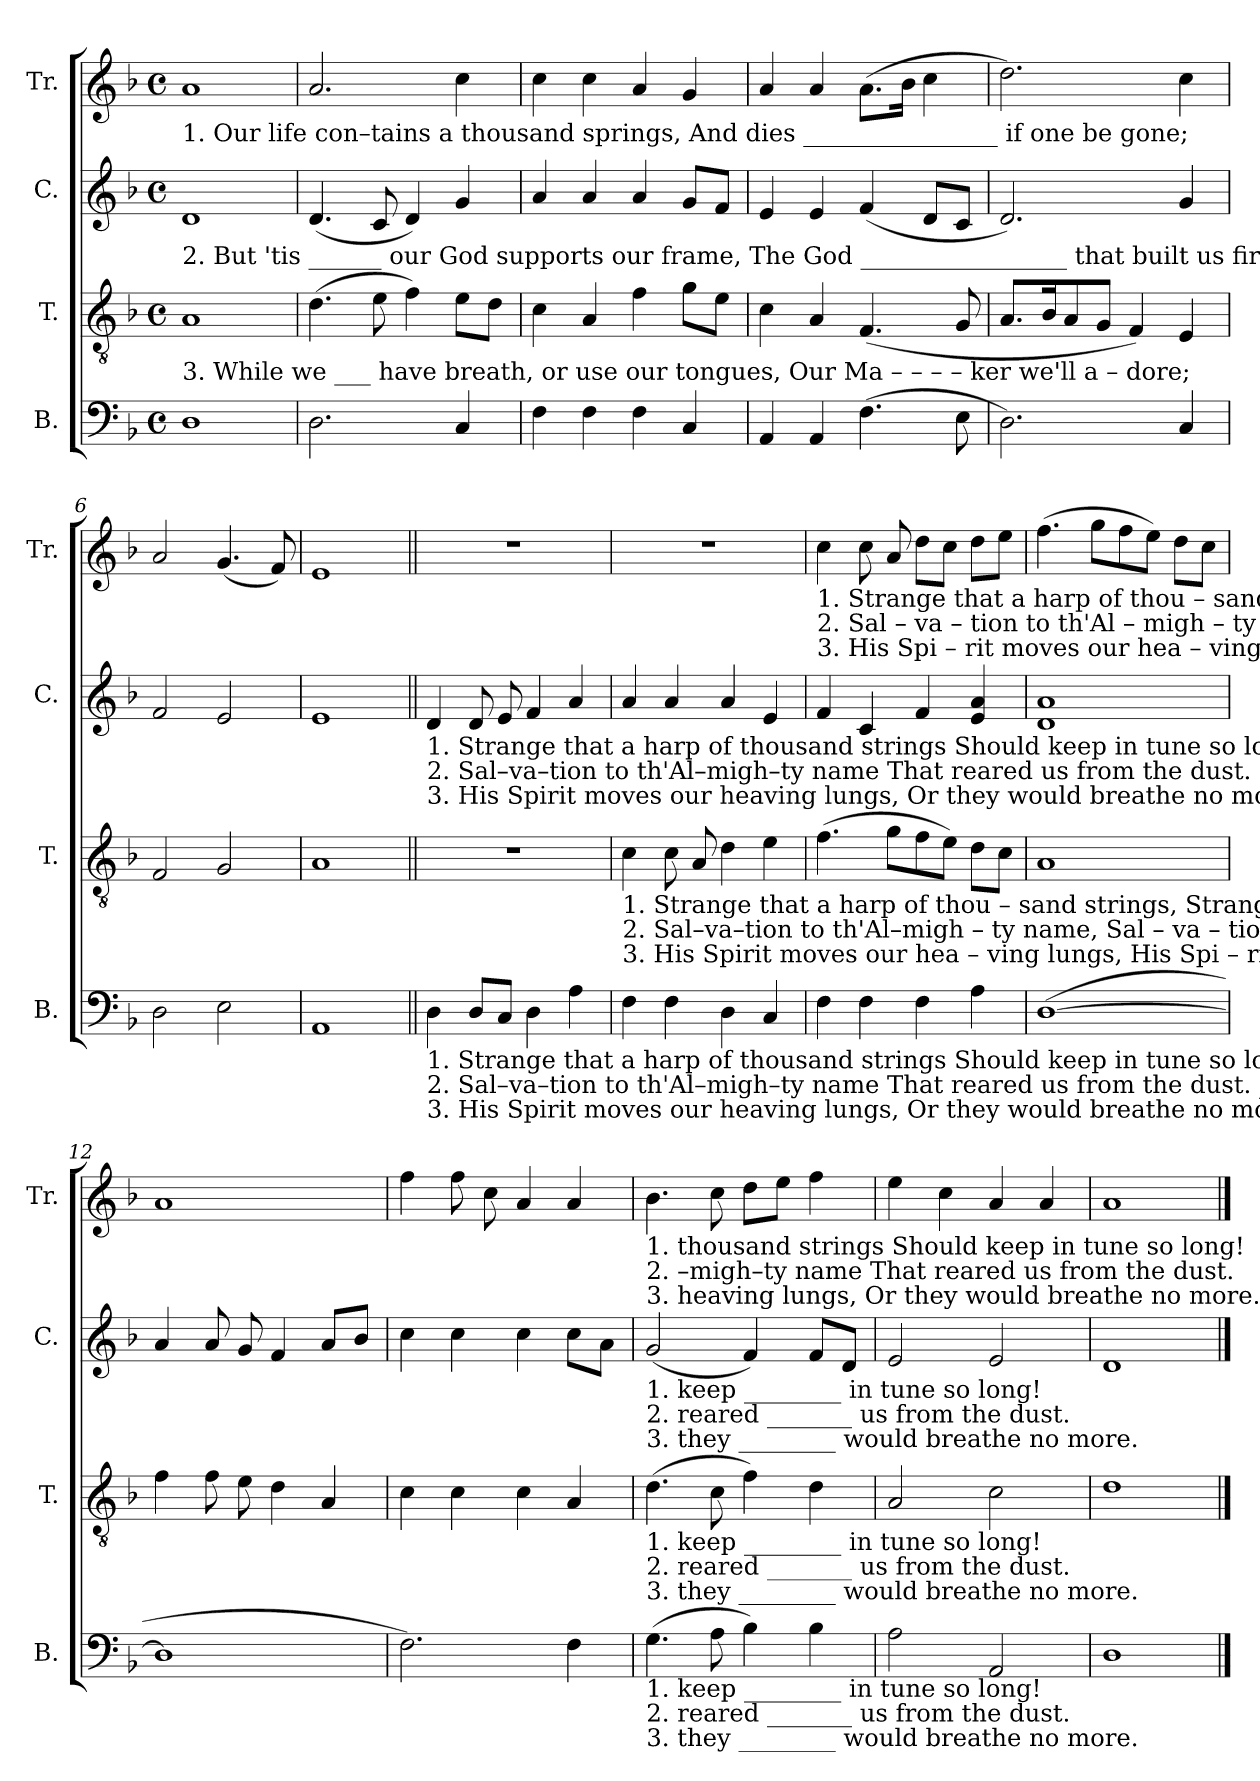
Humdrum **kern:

**kern	**kern	**kern	**kern
*part4	*part3	*part2	*part1
*staff4	*staff3	*staff2	*staff1
*I"B.	*I"T.	*I"C.	*I"Tr.
*I'B.	*I'T.	*I'C.	*I'Tr.
*clefF4	*clefGv2	*clefG2	*clefG2
*k[b-]	*k[b-]	*k[b-]	*k[b-]
*M4/4	*M4/4	*M4/4	*M4/4
*met(c)	*met(c)	*met(c)	*met(c)
*MM90	*MM90	*MM90	*MM90
=1	=1	=1	=1
!	!	!	!LO:TX:b:t=1. Our    life               con–tains  a thousand springs, And  dies ________________   if      one   be           gone;
!	!	!LO:TX:b:t=2. But   'tis ______  our  God supports our frame, The God _________________ that    built   us          first&colon;	!
!	!LO:TX:b:t=3. While  we ___ have breath, or use our tongues,  Our Ma        –       –       –       –        ker   we'll   a      –     dore;	!	!
1D	1A	1d	1a
=2	=2	=2	=2
2.D\	(4.d\	(4.d/	2.a/
.	8e\	8c/	.
.	4f\)	4d/)	.
4C/	8e\L	4g/	4cc\
.	8d\J	.	.
=3	=3	=3	=3
4F\	4c\	4a/	4cc\
4F\	4A/	4a/	4cc\
4F\	4f\	4a/	4a/
4C/	8g\L	8g/L	4g/
.	8e\J	8f/J	.
=4	=4	=4	=4
4AA/	4c\	4e/	4a/
4AA/	4A/	4e/	4a/
(4.F\	(4.F/	(4f/	(8.a\L
.	.	.	16b-\Jk
.	.	8d/L	4cc\
8E\	8G/	8c/J	.
=5	=5	=5	=5
2.D\)	8.A/L	2.d/)	2.dd\)
.	16B-/K	.	.
.	8A/	.	.
.	8G/J	.	.
.	4F/)	.	.
4C/	4E/	4g/	4cc\
=6	=6	=6	=6
2D\	2F/	2f/	2a/
2E\	2G/	2e/	(4.g/
.	.	.	8f/)
=7	=7	=7	=7
1AA	1A	1e	1e
!!LO:LB:g=z
=8||	=8||	=8||	=8||
!	!	!LO:TX:b:t=1. Strange  that a harp of thousand strings  Should keep in tune  so         long!                                 Strange that a harp of thousand strings  Should	!
!	!	!LO:TX:b:t=2. Sal–va–tion to th'Al–migh–ty name     That  reared  us  from   the      dust.                                Sal – va – tion to th'Al–migh–ty name  That	!
!	!	!LO:TX:b:t=3. His  Spirit  moves  our  heaving  lungs,   Or  they would breathe no    more.                              His  Spi – rit  moves  our heaving lungs,  Or	!
!LO:TX:b:t=1. Strange  that a harp of thousand strings  Should keep in tune   so         long! _______________________________________      Should	!	!	!
!LO:TX:b:t=2. Sal–va–tion to th'Al–migh–ty name  That  reared   us   from   the       dust. _______________________________________      That	!	!	!
!LO:TX:b:t=3. His Spirit moves our heaving lungs,    Or   they  would  breathe  no    more. ______________________________________        Or	!	!	!
4D\	1r	4d/	1r
8D/L	.	8d/	.
8C/J	.	8e/	.
4D\	.	4f/	.
4A\	.	4a/	.
=9	=9	=9	=9
!	!LO:TX:b:t=1. Strange that a harp of thou           –          sand   strings,                                Strange that a harp of   thousand strings  Should	!	!
!	!LO:TX:b:t=2. Sal–va–tion to th'Al–migh           –           ty      name,                                  Sal – va – tion to th'Al–migh–ty name  That	!	!
!	!LO:TX:b:t=3. His  Spirit  moves  our  hea           –          ving    lungs,                                 His  Spi – rit  moves  our heaving lungs,  Or	!	!
4F\	4c\	4a/	1r
4F\	8c\	4a/	.
.	8A/	.	.
4D\	4d\	4a/	.
4C/	4e\	4e/	.
=10	=10	=10	=10
!	!	!	!LO:TX:b:t=1. Strange  that a harp   of    thou         –         sand   strings,                                Strange that a harp of
!	!	!	!LO:TX:b:t=2. Sal – va – tion   to   th'Al – migh     –           ty     name,                                  Sal–va–tion to th'Al–
!	!	!	!LO:TX:b:t=3. His  Spi – rit  moves  our   hea          –        ving   lungs,                                    His Spirit moves our
4F\	(4.f\	4f/	4cc\
4F\	.	4c/	8cc\
.	8g\L	.	8a/
4F\	8f\	4f/	8dd\L
.	8e\J)	.	8cc\J
4A\	8d\L	4e/ 4a/	8dd\L
.	8c\J	.	8ee\J
=11	=11	=11	=11
([1D	1A	1d 1a	(4.ff\
.	.	.	8gg\L
.	.	.	8ff\
.	.	.	8ee\J)
.	.	.	8dd\L
.	.	.	8cc\J
=12	=12	=12	=12
1D]	4f\	4a/	1a
.	8f\	8a/	.
.	8e\	8g/	.
.	4d\	4f/	.
.	4A/	8a/L	.
.	.	8b-/J	.
=13	=13	=13	=13
2.F\)	4c\	4cc\	4ff\
.	4c\	4cc\	8ff\
.	.	.	8cc\
.	4c\	4cc\	4a/
4F\	4A/	8cc\L	4a/
.	.	8a\J	.
!!LO:LB:g=z
=14	=14	=14	=14
!	!	!	!LO:TX:b:t=1. thousand strings   Should  keep  in tune  so   long!
!	!	!	!LO:TX:b:t=2. –migh–ty name   That  reared  us  from  the dust.
!	!	!	!LO:TX:b:t=3. heaving lungs,    Or they would  breathe no more.
!	!	!LO:TX:b:t=1. keep ________  in          tune          so             long!	!
!	!	!LO:TX:b:t=2. reared _______   us         from         the          dust.	!
!	!	!LO:TX:b:t=3. they ________ would   breathe     no           more.	!
!	!LO:TX:b:t=1. keep ________  in          tune          so             long!	!	!
!	!LO:TX:b:t=2. reared _______   us         from         the          dust.	!	!
!	!LO:TX:b:t=3. they ________ would   breathe     no           more.	!	!
!LO:TX:b:t=1. keep ________  in          tune          so             long!	!	!	!
!LO:TX:b:t=2. reared _______   us         from         the          dust.	!	!	!
!LO:TX:b:t=3. they ________ would   breathe     no           more.	!	!	!
(4.G\	(4.d\	(2g/	4.b-\
8A\	8c\	.	8cc\
4B-\)	4f\)	4f/)	8dd\L
.	.	.	8ee\J
4B-\	4d\	8f/L	4ff\
.	.	8d/J	.
=15	=15	=15	=15
2A\	2A/	2e/	4ee\
.	.	.	4cc\
2AA/	2c\	2e/	4a/
.	.	.	4a/
=16	=16	=16	=16
1D	1d	1d	1a
==	==	==	==
*-	*-	*-	*-
